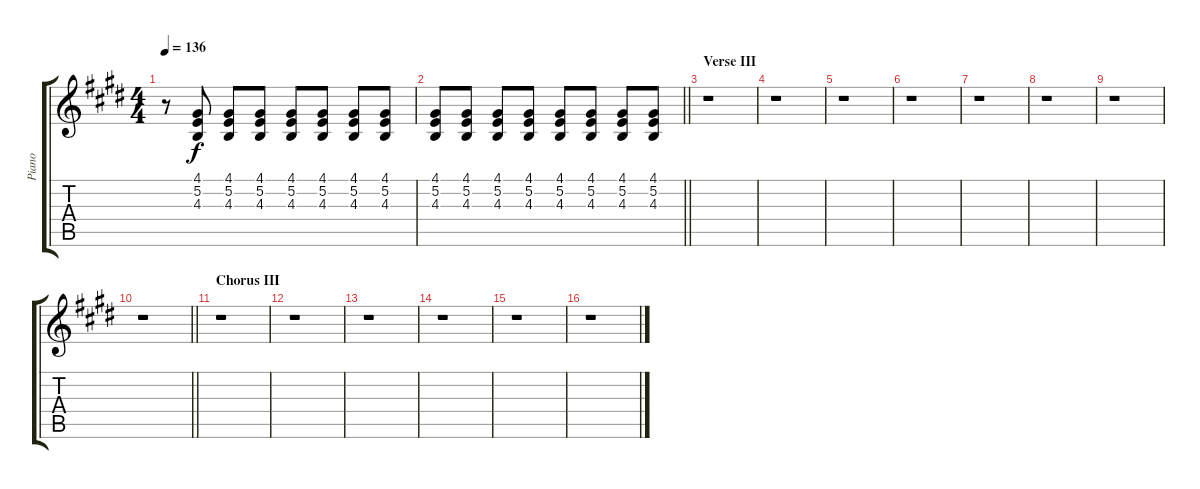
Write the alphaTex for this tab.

\track ("Piano" "Piano") {instrument acousticgrandpiano}
\staff {score tabs}
\tuning (E4 B3 G3 D3 A2 E2) {hide}
\ts (4 4)
\tempo 136
\clef g2
\ks e
r.8{dy f} (4.1 5.2 4.3).8 (4.1 5.2 4.3).8 (4.1 5.2 4.3).8 (4.1 5.2 4.3).8 (4.1 5.2 4.3).8 (4.1 5.2 4.3).8 (4.1 5.2 4.3).8 |
\barLineRight lightlight
(4.1 5.2 4.3).8 (4.1 5.2 4.3).8 (4.1 5.2 4.3).8 (4.1 5.2 4.3).8 (4.1 5.2 4.3).8 (4.1 5.2 4.3).8 (4.1 5.2 4.3).8 (4.1 5.2 4.3).8 |
\section ("" "Verse III")
r.1 |
r.1 |
r.1 |
r.1 |
r.1 |
r.1 |
r.1 |
\barLineRight lightlight
r.1 |
\section ("" "Chorus III")
r.1 |
r.1 |
r.1 |
r.1 |
r.1 |
r.1
